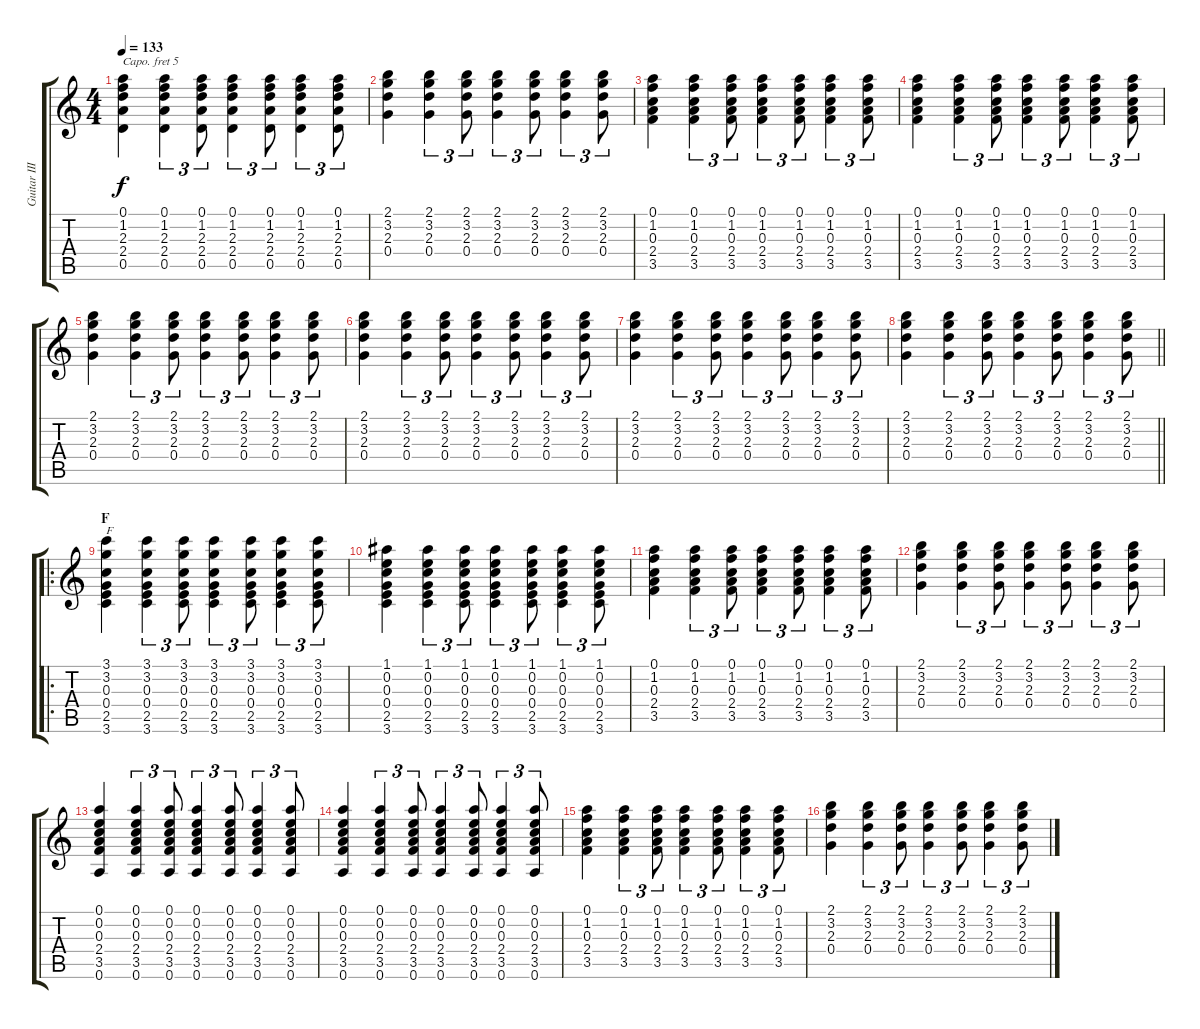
\track ("Guitar III" "Guitar III") {instrument acousticguitarnylon}
\staff {score tabs}
\capo 5
\tuning (E4 B3 G3 D3 A2 E2) {hide}
\ts (4 4)
\tempo 133
\clef g2
\ks c
(0.1 1.2 2.3 2.4 0.5).4{dy f} (0.1 1.2 2.3 2.4 0.5).4{tu (3 2)} (0.1 1.2 2.3 2.4 0.5).8{tu (3 2)} (0.1 1.2 2.3 2.4 0.5).4{tu (3 2)} (0.1 1.2 2.3 2.4 0.5).8{tu (3 2)} (0.1 1.2 2.3 2.4 0.5).4{tu (3 2)} (0.1 1.2 2.3 2.4 0.5).8{tu (3 2)} |
(2.1 3.2 2.3 0.4).4 (2.1 3.2 2.3 0.4).4{tu (3 2)} (2.1 3.2 2.3 0.4).8{tu (3 2)} (2.1 3.2 2.3 0.4).4{tu (3 2)} (2.1 3.2 2.3 0.4).8{tu (3 2)} (2.1 3.2 2.3 0.4).4{tu (3 2)} (2.1 3.2 2.3 0.4).8{tu (3 2)} |
(0.1 1.2 0.3 2.4 3.5).4 (0.1 1.2 0.3 2.4 3.5).4{tu (3 2)} (0.1 1.2 0.3 2.4 3.5).8{tu (3 2)} (0.1 1.2 0.3 2.4 3.5).4{tu (3 2)} (0.1 1.2 0.3 2.4 3.5).8{tu (3 2)} (0.1 1.2 0.3 2.4 3.5).4{tu (3 2)} (0.1 1.2 0.3 2.4 3.5).8{tu (3 2)} |
(0.1 1.2 0.3 2.4 3.5).4 (0.1 1.2 0.3 2.4 3.5).4{tu (3 2)} (0.1 1.2 0.3 2.4 3.5).8{tu (3 2)} (0.1 1.2 0.3 2.4 3.5).4{tu (3 2)} (0.1 1.2 0.3 2.4 3.5).8{tu (3 2)} (0.1 1.2 0.3 2.4 3.5).4{tu (3 2)} (0.1 1.2 0.3 2.4 3.5).8{tu (3 2)} |
(2.1 3.2 2.3 0.4).4 (2.1 3.2 2.3 0.4).4{tu (3 2)} (2.1 3.2 2.3 0.4).8{tu (3 2)} (2.1 3.2 2.3 0.4).4{tu (3 2)} (2.1 3.2 2.3 0.4).8{tu (3 2)} (2.1 3.2 2.3 0.4).4{tu (3 2)} (2.1 3.2 2.3 0.4).8{tu (3 2)} |
(2.1 3.2 2.3 0.4).4 (2.1 3.2 2.3 0.4).4{tu (3 2)} (2.1 3.2 2.3 0.4).8{tu (3 2)} (2.1 3.2 2.3 0.4).4{tu (3 2)} (2.1 3.2 2.3 0.4).8{tu (3 2)} (2.1 3.2 2.3 0.4).4{tu (3 2)} (2.1 3.2 2.3 0.4).8{tu (3 2)} |
(2.1 3.2 2.3 0.4).4 (2.1 3.2 2.3 0.4).4{tu (3 2)} (2.1 3.2 2.3 0.4).8{tu (3 2)} (2.1 3.2 2.3 0.4).4{tu (3 2)} (2.1 3.2 2.3 0.4).8{tu (3 2)} (2.1 3.2 2.3 0.4).4{tu (3 2)} (2.1 3.2 2.3 0.4).8{tu (3 2)} |
\barLineRight lightlight
(2.1 3.2 2.3 0.4).4 (2.1 3.2 2.3 0.4).4{tu (3 2)} (2.1 3.2 2.3 0.4).8{tu (3 2)} (2.1 3.2 2.3 0.4).4{tu (3 2)} (2.1 3.2 2.3 0.4).8{tu (3 2)} (2.1 3.2 2.3 0.4).4{tu (3 2)} (2.1 3.2 2.3 0.4).8{tu (3 2)} |
\ro
\section ("" "F")
(3.1 3.2 0.3 0.4 2.5 3.6).4{txt "F"} (3.1 3.2 0.3 0.4 2.5 3.6).4{tu (3 2)} (3.1 3.2 0.3 0.4 2.5 3.6).8{tu (3 2)} (3.1 3.2 0.3 0.4 2.5 3.6).4{tu (3 2)} (3.1 3.2 0.3 0.4 2.5 3.6).8{tu (3 2)} (3.1 3.2 0.3 0.4 2.5 3.6).4{tu (3 2)} (3.1 3.2 0.3 0.4 2.5 3.6).8{tu (3 2)} |
(1.1 0.2 0.3 0.4 2.5 3.6).4 (1.1 0.2 0.3 0.4 2.5 3.6).4{tu (3 2)} (1.1 0.2 0.3 0.4 2.5 3.6).8{tu (3 2)} (1.1 0.2 0.3 0.4 2.5 3.6).4{tu (3 2)} (1.1 0.2 0.3 0.4 2.5 3.6).8{tu (3 2)} (1.1 0.2 0.3 0.4 2.5 3.6).4{tu (3 2)} (1.1 0.2 0.3 0.4 2.5 3.6).8{tu (3 2)} |
(0.1 1.2 0.3 2.4 3.5).4 (0.1 1.2 0.3 2.4 3.5).4{tu (3 2)} (0.1 1.2 0.3 2.4 3.5).8{tu (3 2)} (0.1 1.2 0.3 2.4 3.5).4{tu (3 2)} (0.1 1.2 0.3 2.4 3.5).8{tu (3 2)} (0.1 1.2 0.3 2.4 3.5).4{tu (3 2)} (0.1 1.2 0.3 2.4 3.5).8{tu (3 2)} |
(2.1 3.2 2.3 0.4).4 (2.1 3.2 2.3 0.4).4{tu (3 2)} (2.1 3.2 2.3 0.4).8{tu (3 2)} (2.1 3.2 2.3 0.4).4{tu (3 2)} (2.1 3.2 2.3 0.4).8{tu (3 2)} (2.1 3.2 2.3 0.4).4{tu (3 2)} (2.1 3.2 2.3 0.4).8{tu (3 2)} |
(0.1 0.2 0.3 2.4 3.5 0.6).4 (0.1 0.2 0.3 2.4 3.5 0.6).4{tu (3 2)} (0.1 0.2 0.3 2.4 3.5 0.6).8{tu (3 2)} (0.1 0.2 0.3 2.4 3.5 0.6).4{tu (3 2)} (0.1 0.2 0.3 2.4 3.5 0.6).8{tu (3 2)} (0.1 0.2 0.3 2.4 3.5 0.6).4{tu (3 2)} (0.1 0.2 0.3 2.4 3.5 0.6).8{tu (3 2)} |
(0.1 0.2 0.3 2.4 3.5 0.6).4 (0.1 0.2 0.3 2.4 3.5 0.6).4{tu (3 2)} (0.1 0.2 0.3 2.4 3.5 0.6).8{tu (3 2)} (0.1 0.2 0.3 2.4 3.5 0.6).4{tu (3 2)} (0.1 0.2 0.3 2.4 3.5 0.6).8{tu (3 2)} (0.1 0.2 0.3 2.4 3.5 0.6).4{tu (3 2)} (0.1 0.2 0.3 2.4 3.5 0.6).8{tu (3 2)} |
(0.1 1.2 0.3 2.4 3.5).4 (0.1 1.2 0.3 2.4 3.5).4{tu (3 2)} (0.1 1.2 0.3 2.4 3.5).8{tu (3 2)} (0.1 1.2 0.3 2.4 3.5).4{tu (3 2)} (0.1 1.2 0.3 2.4 3.5).8{tu (3 2)} (0.1 1.2 0.3 2.4 3.5).4{tu (3 2)} (0.1 1.2 0.3 2.4 3.5).8{tu (3 2)} |
(2.1 3.2 2.3 0.4).4 (2.1 3.2 2.3 0.4).4{tu (3 2)} (2.1 3.2 2.3 0.4).8{tu (3 2)} (2.1 3.2 2.3 0.4).4{tu (3 2)} (2.1 3.2 2.3 0.4).8{tu (3 2)} (2.1 3.2 2.3 0.4).4{tu (3 2)} (2.1 3.2 2.3 0.4).8{tu (3 2)}
